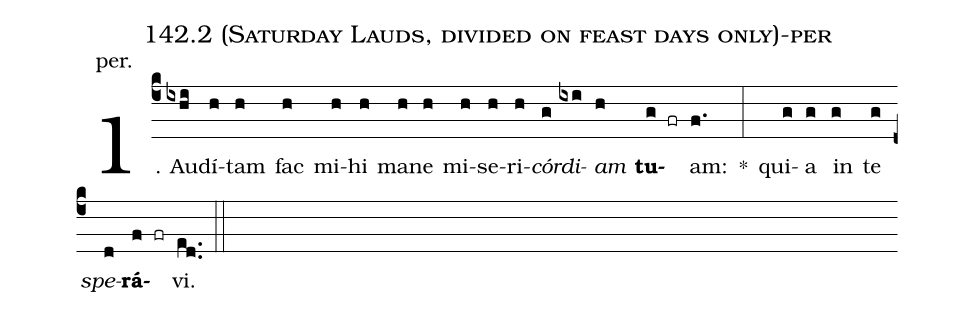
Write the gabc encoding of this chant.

name: 142.2 (Saturday Lauds, divided on feast days only)-per;
annotation: per.;
%%
(c4)1. Au(ixhi)dí(h)tam(h) fac(h) mi(h)hi(h) ma(h)ne(h) mi(h)se(h)ri(h)<i>cór</i>(g)<i>di</i>(ixi)<i>am</i>(h) <b>tu</b>(g fr)am:(f.) *(:) qui(g)a(g) in(g) te(g) <i>spe</i>(d)<b>rá</b>(f fr)vi.(ed..) (::)
